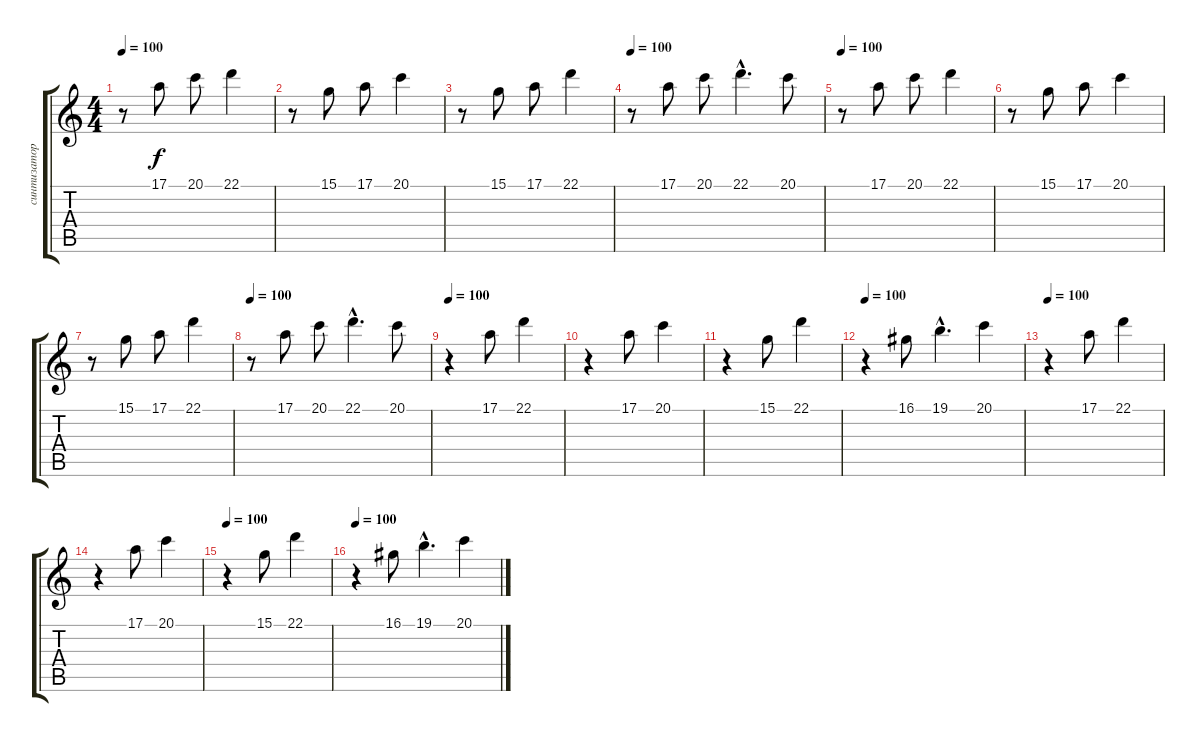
\track ("синтизатор" "синтизатор") {instrument acousticgrandpiano}
\staff {score tabs}
\tuning (E4 B3 G3 D3 A2 E2) {hide}
\ts (4 4)
\tempo 100
\clef g2
\ks c
r.8{dy f} 17.1.8 20.1.8 22.1.4 |
r.8 15.1.8 17.1.8 20.1.4 |
r.8 15.1.8 17.1.8 22.1.4 |
\tempo 100
r.8 17.1.8 20.1.8 22.1{hac}.4{d} 20.1.8 |
\tempo 100
r.8 17.1.8 20.1.8 22.1.4 |
r.8 15.1.8 17.1.8 20.1.4 |
r.8 15.1.8 17.1.8 22.1.4 |
\tempo 100
r.8{volume 8} 17.1.8 20.1.8 22.1{hac}.4{d} 20.1.8 |
\tempo 100
r.4{volume 16} 17.1.8 22.1.4 |
r.4 17.1.8 20.1.4 |
r.4 15.1.8 22.1.4 |
\tempo 100
r.4 16.1.8 19.1{hac}.4{d} 20.1.4 |
\tempo 100
r.4 17.1.8 22.1.4 |
r.4 17.1.8 20.1.4 |
\tempo 100
r.4 15.1.8 22.1.4 |
\tempo 100
r.4 16.1.8 19.1{hac}.4{d} 20.1.4
